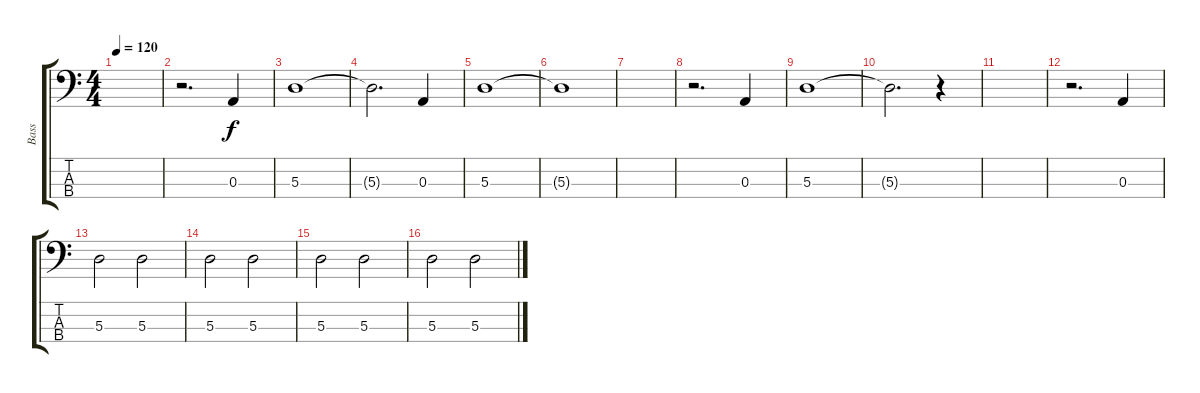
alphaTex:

\track ("Bass" "Bass") {instrument electricbassfinger}
\staff {score tabs}
\tuning (G2 D2 A1 E1) {hide}
\ts (4 4)
\tempo 120
\clef f4
\ks c
|
r.2{d} 0.3.4 |
5.3.1 |
5.3{t}.2{d} 0.3.4 |
5.3.1 |
5.3{t}.1 |
|
r.2{d} 0.3.4 |
5.3.1 |
5.3{t}.2{d} r.4 |
|
r.2{d} 0.3.4 |
5.3.2 5.3.2 |
5.3.2 5.3.2 |
5.3.2 5.3.2 |
5.3.2 5.3.2
